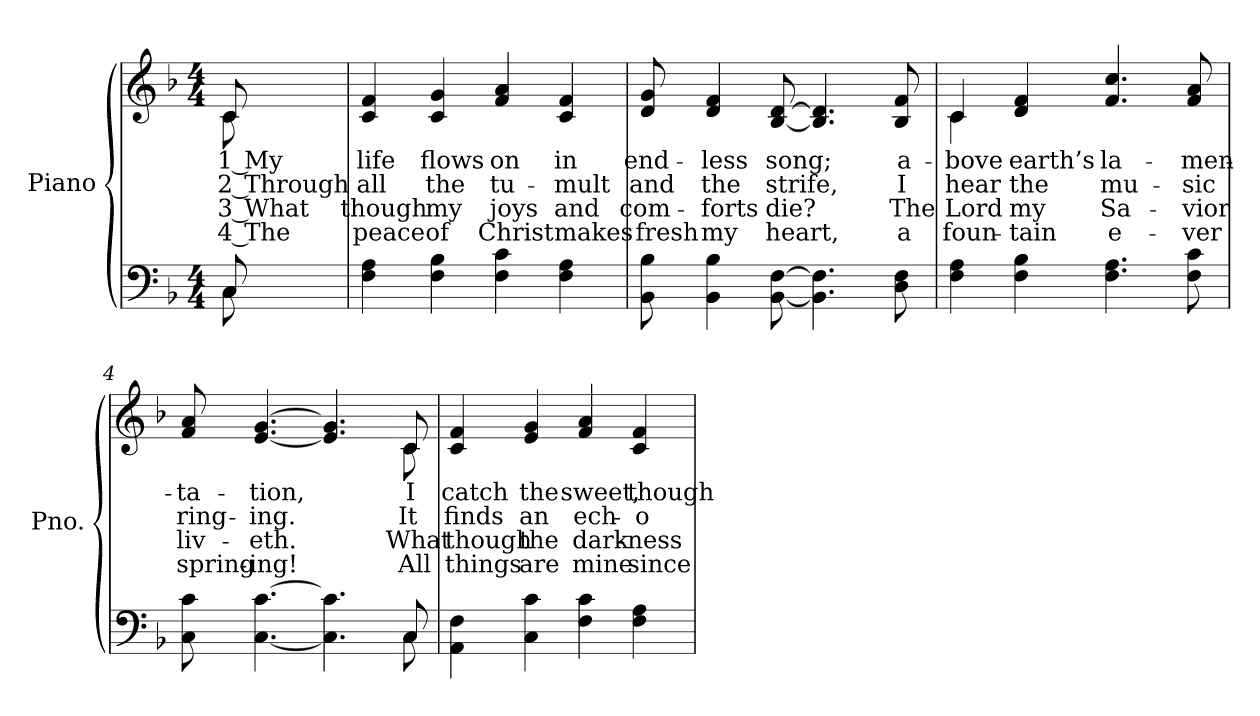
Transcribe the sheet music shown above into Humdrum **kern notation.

**kern	**kern	**text	**text	**text	**text
*part2	*part1	*part1	*part1	*part1	*part1
*staff2	*staff1	*staff1	*staff1	*staff1	*staff1
*I"Piano	*I"Piano	*	*	*	*
*I'Pno.	*I'Pno.	*	*	*	*
!!LO:PB:g=z
*clefF4	*clefG2	*	*	*	*
*k[b-]	*k[b-]	*	*	*	*
*F:	*F:	*	*	*	*
*M4/4	*M4/4	*	*	*	*
=	=	=	=	=	=
*^	*	*	*	*	*
!	!	!	!LO:LY:b:color=#000000	!LO:LY:b:color=#000000	!LO:LY:b:color=#000000	!LO:LY:b:color=#000000
*	*	*^	*	*	*	*
8Ci/	8Ci\	8ci/	8ci\	1 My	2 Through	3 What	4 The
*v	*v	*	*	*	*	*	*
*	*v	*v	*	*	*	*
=1	=1	=1	=1	=1	=1
*^	*^	*	*	*	*
!	!	!	!	!LO:LY:b:color=#000000	!LO:LY:b:color=#000000	!LO:LY:b:color=#000000	!LO:LY:b:color=#000000
*v	*v	*	*	*	*	*	*
*	*v	*v	*	*	*	*
4Fi\ 4Ai	4ci/ 4fi	life	all	though	peace
!	!	!LO:LY:b:color=#000000	!LO:LY:b:color=#000000	!LO:LY:b:color=#000000	!LO:LY:b:color=#000000
4Fi\ 4B-i	4ci/ 4gi	flows	the	my	of
!	!	!LO:LY:b:color=#000000	!LO:LY:b:color=#000000	!LO:LY:b:color=#000000	!LO:LY:b:color=#000000
4Fi\ 4ci	4fi/ 4ai	on	tu-	joys	Christ
!	!	!LO:LY:b:color=#000000	!LO:LY:b:color=#000000	!LO:LY:b:color=#000000	!LO:LY:b:color=#000000
4Fi\ 4Ai	4ci/ 4fi	in	-mult	and	makes
=2	=2	=2	=2	=2	=2
!	!	!LO:LY:b:color=#000000	!LO:LY:b:color=#000000	!LO:LY:b:color=#000000	!LO:LY:b:color=#000000
8BB-i\ 8B-i	8di/ 8gi	end-	and	com-	-fresh
!	!	!LO:LY:b:color=#000000	!LO:LY:b:color=#000000	!LO:LY:b:color=#000000	!LO:LY:b:color=#000000
4BB-i\ 4B-i	4di/ 4fi	-less	the	forts	my
!	!	!LO:LY:b:color=#000000	!LO:LY:b:color=#000000	!LO:LY:b:color=#000000	!LO:LY:b:color=#000000
[8BB-i\ [8Fi	[8B-i/ [8di	song;	strife,	die?	heart,
4.BB-i\] 4.Fi]	4.B-i/] 4.di]	.	.	.	.
!	!	!LO:LY:b:color=#000000	!LO:LY:b:color=#000000	!LO:LY:b:color=#000000	!LO:LY:b:color=#000000
8Di\ 8Fi	8B-i/ 8fi	a-	I	The	a
=3	=3	=3	=3	=3	=3
!	!	!LO:LY:b:color=#000000	!LO:LY:b:color=#000000	!LO:LY:b:color=#000000	!LO:LY:b:color=#000000
*	*^	*	*	*	*
4Fi\ 4Ai	4ci/	4ci\	-bove	hear	Lord	foun-
!	!	!	!LO:LY:b:color=#000000	!LO:LY:b:color=#000000	!LO:LY:b:color=#000000	!LO:LY:b:color=#000000
4Fi\ 4B-i	4di/ 4fi	2.ryy	earth’s	the	-my	tain
!	!	!	!LO:LY:b:color=#000000	!LO:LY:b:color=#000000	!LO:LY:b:color=#000000	!LO:LY:b:color=#000000
4.Fi\ 4.Ai	4.fi/ 4.cci	.	la-	mu-	Sa-	-e-
!	!	!	!LO:LY:b:color=#000000	!LO:LY:b:color=#000000	!LO:LY:b:color=#000000	!LO:LY:b:color=#000000
8Fi\ 8ci	8fi/ 8ai	.	-men-	-sic	-vior	ver
*	*v	*v	*	*	*	*
=4	=4	=4	=4	=4	=4
!	!	!LO:LY:b:color=#000000	!LO:LY:b:color=#000000	!LO:LY:b:color=#000000	!LO:LY:b:color=#000000
8Ci\ 8ci	8fi/ 8ai	-ta-	ring-	liv-	-spring-
!	!	!LO:LY:b:color=#000000	!LO:LY:b:color=#000000	!LO:LY:b:color=#000000	!LO:LY:b:color=#000000
[4.Ci\ [4.ci	[4.ei/ [4.gi	-tion,	-ing.	-eth.	ing!
4.Ci\] 4.ci]	4.ei/] 4.gi]	.	.	.	.
!!LO:LB:g=z
=5-	=5-	=5-	=5-	=5-	=5-
*^	*	*	*	*	*
!	!	!	!LO:LY:b:color=#000000	!LO:LY:b:color=#000000	!LO:LY:b:color=#000000	!LO:LY:b:color=#000000
*	*	*^	*	*	*	*
8Ci/	8Ci\	8ci/	8ci\	I	It	What	All
*v	*v	*	*	*	*	*	*
*	*v	*v	*	*	*	*
=6	=6	=6	=6	=6	=6
*^	*^	*	*	*	*
!	!	!	!	!LO:LY:b:color=#000000	!LO:LY:b:color=#000000	!LO:LY:b:color=#000000	!LO:LY:b:color=#000000
*v	*v	*	*	*	*	*	*
*	*v	*v	*	*	*	*
4AAi\ 4Fi	4ci/ 4fi	catch	finds	though	things
!	!	!LO:LY:b:color=#000000	!LO:LY:b:color=#000000	!LO:LY:b:color=#000000	!LO:LY:b:color=#000000
4Ci\ 4ci	4ei/ 4gi	the	an	the	are
!	!	!LO:LY:b:color=#000000	!LO:LY:b:color=#000000	!LO:LY:b:color=#000000	!LO:LY:b:color=#000000
4Fi\ 4ci	4fi/ 4ai	sweet,	ech-	dark-	-mine
!	!	!LO:LY:b:color=#000000	!LO:LY:b:color=#000000	!LO:LY:b:color=#000000	!LO:LY:b:color=#000000
4Fi\ 4Ai	4ci/ 4fi	though	-o	ness	since
=	=	=	=	=	=
*-	*-	*-	*-	*-	*-
